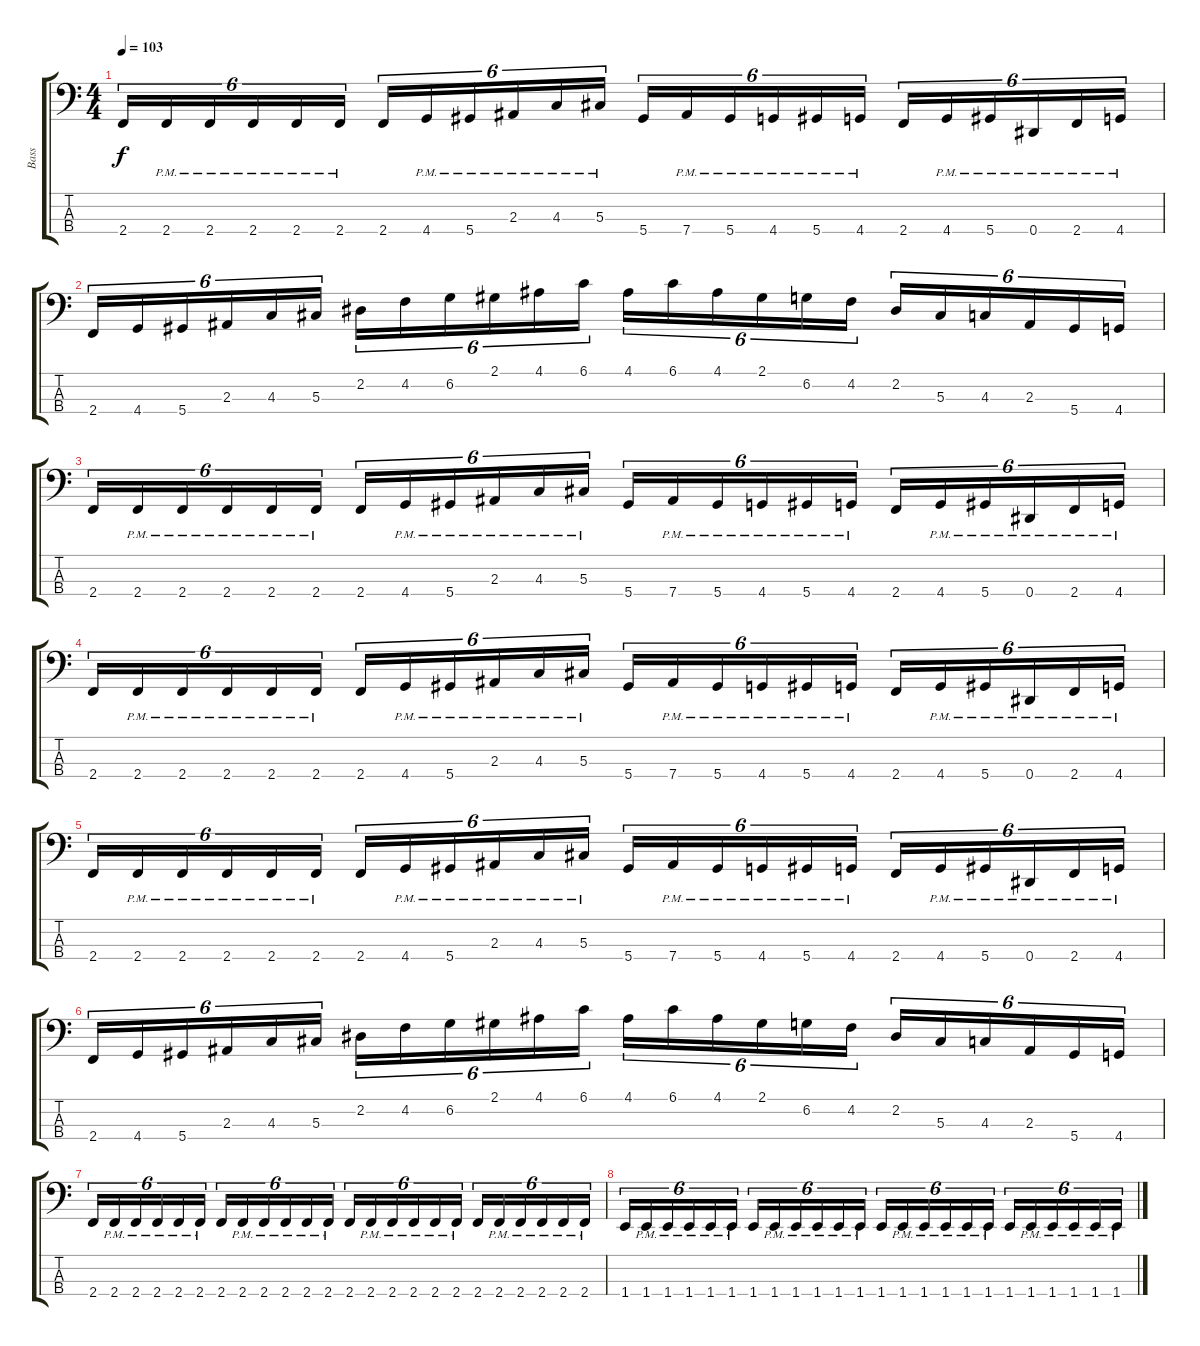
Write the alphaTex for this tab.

\track ("Bass" "Bass") {instrument electricbassfinger}
\staff {score tabs}
\tuning (Gb2 Db2 Ab1 Eb1) {hide}
\ts (4 4)
\tempo 103
\clef f4
\ks c
2.4.16{tu (6 4) dy f} 2.4{pm}.16{tu (6 4)} 2.4{pm}.16{tu (6 4)} 2.4{pm}.16{tu (6 4)} 2.4{pm}.16{tu (6 4)} 2.4{pm}.16{tu (6 4)} 2.4.16{tu (6 4)} 4.4{pm}.16{tu (6 4)} 5.4{pm}.16{tu (6 4)} 2.3{pm}.16{tu (6 4)} 4.3{pm}.16{tu (6 4)} 5.3{pm}.16{tu (6 4)} 5.4.16{tu (6 4)} 7.4{pm}.16{tu (6 4)} 5.4{pm}.16{tu (6 4)} 4.4{pm}.16{tu (6 4)} 5.4{pm}.16{tu (6 4)} 4.4{pm}.16{tu (6 4)} 2.4.16{tu (6 4)} 4.4{pm}.16{tu (6 4)} 5.4{pm}.16{tu (6 4)} 0.4{pm}.16{tu (6 4)} 2.4{pm}.16{tu (6 4)} 4.4{pm}.16{tu (6 4)} |
2.4.16{tu (6 4)} 4.4.16{tu (6 4)} 5.4.16{tu (6 4)} 2.3.16{tu (6 4)} 4.3.16{tu (6 4)} 5.3.16{tu (6 4)} 2.2.16{tu (6 4)} 4.2.16{tu (6 4)} 6.2.16{tu (6 4)} 2.1.16{tu (6 4)} 4.1.16{tu (6 4)} 6.1.16{tu (6 4)} 4.1.16{tu (6 4)} 6.1.16{tu (6 4)} 4.1.16{tu (6 4)} 2.1.16{tu (6 4)} 6.2.16{tu (6 4)} 4.2.16{tu (6 4)} 2.2.16{tu (6 4)} 5.3.16{tu (6 4)} 4.3.16{tu (6 4)} 2.3.16{tu (6 4)} 5.4.16{tu (6 4)} 4.4.16{tu (6 4)} |
2.4.16{tu (6 4)} 2.4{pm}.16{tu (6 4)} 2.4{pm}.16{tu (6 4)} 2.4{pm}.16{tu (6 4)} 2.4{pm}.16{tu (6 4)} 2.4{pm}.16{tu (6 4)} 2.4.16{tu (6 4)} 4.4{pm}.16{tu (6 4)} 5.4{pm}.16{tu (6 4)} 2.3{pm}.16{tu (6 4)} 4.3{pm}.16{tu (6 4)} 5.3{pm}.16{tu (6 4)} 5.4.16{tu (6 4)} 7.4{pm}.16{tu (6 4)} 5.4{pm}.16{tu (6 4)} 4.4{pm}.16{tu (6 4)} 5.4{pm}.16{tu (6 4)} 4.4{pm}.16{tu (6 4)} 2.4.16{tu (6 4)} 4.4{pm}.16{tu (6 4)} 5.4{pm}.16{tu (6 4)} 0.4{pm}.16{tu (6 4)} 2.4{pm}.16{tu (6 4)} 4.4{pm}.16{tu (6 4)} |
2.4.16{tu (6 4)} 2.4{pm}.16{tu (6 4)} 2.4{pm}.16{tu (6 4)} 2.4{pm}.16{tu (6 4)} 2.4{pm}.16{tu (6 4)} 2.4{pm}.16{tu (6 4)} 2.4.16{tu (6 4)} 4.4{pm}.16{tu (6 4)} 5.4{pm}.16{tu (6 4)} 2.3{pm}.16{tu (6 4)} 4.3{pm}.16{tu (6 4)} 5.3{pm}.16{tu (6 4)} 5.4.16{tu (6 4)} 7.4{pm}.16{tu (6 4)} 5.4{pm}.16{tu (6 4)} 4.4{pm}.16{tu (6 4)} 5.4{pm}.16{tu (6 4)} 4.4{pm}.16{tu (6 4)} 2.4.16{tu (6 4)} 4.4{pm}.16{tu (6 4)} 5.4{pm}.16{tu (6 4)} 0.4{pm}.16{tu (6 4)} 2.4{pm}.16{tu (6 4)} 4.4{pm}.16{tu (6 4)} |
2.4.16{tu (6 4)} 2.4{pm}.16{tu (6 4)} 2.4{pm}.16{tu (6 4)} 2.4{pm}.16{tu (6 4)} 2.4{pm}.16{tu (6 4)} 2.4{pm}.16{tu (6 4)} 2.4.16{tu (6 4)} 4.4{pm}.16{tu (6 4)} 5.4{pm}.16{tu (6 4)} 2.3{pm}.16{tu (6 4)} 4.3{pm}.16{tu (6 4)} 5.3{pm}.16{tu (6 4)} 5.4.16{tu (6 4)} 7.4{pm}.16{tu (6 4)} 5.4{pm}.16{tu (6 4)} 4.4{pm}.16{tu (6 4)} 5.4{pm}.16{tu (6 4)} 4.4{pm}.16{tu (6 4)} 2.4.16{tu (6 4)} 4.4{pm}.16{tu (6 4)} 5.4{pm}.16{tu (6 4)} 0.4{pm}.16{tu (6 4)} 2.4{pm}.16{tu (6 4)} 4.4{pm}.16{tu (6 4)} |
2.4.16{tu (6 4)} 4.4.16{tu (6 4)} 5.4.16{tu (6 4)} 2.3.16{tu (6 4)} 4.3.16{tu (6 4)} 5.3.16{tu (6 4)} 2.2.16{tu (6 4)} 4.2.16{tu (6 4)} 6.2.16{tu (6 4)} 2.1.16{tu (6 4)} 4.1.16{tu (6 4)} 6.1.16{tu (6 4)} 4.1.16{tu (6 4)} 6.1.16{tu (6 4)} 4.1.16{tu (6 4)} 2.1.16{tu (6 4)} 6.2.16{tu (6 4)} 4.2.16{tu (6 4)} 2.2.16{tu (6 4)} 5.3.16{tu (6 4)} 4.3.16{tu (6 4)} 2.3.16{tu (6 4)} 5.4.16{tu (6 4)} 4.4.16{tu (6 4)} |
2.4.16{tu (6 4)} 2.4{pm}.16{tu (6 4)} 2.4{pm}.16{tu (6 4)} 2.4{pm}.16{tu (6 4)} 2.4{pm}.16{tu (6 4)} 2.4{pm}.16{tu (6 4)} 2.4.16{tu (6 4)} 2.4{pm}.16{tu (6 4)} 2.4{pm}.16{tu (6 4)} 2.4{pm}.16{tu (6 4)} 2.4{pm}.16{tu (6 4)} 2.4{pm}.16{tu (6 4)} 2.4.16{tu (6 4)} 2.4{pm}.16{tu (6 4)} 2.4{pm}.16{tu (6 4)} 2.4{pm}.16{tu (6 4)} 2.4{pm}.16{tu (6 4)} 2.4{pm}.16{tu (6 4)} 2.4.16{tu (6 4)} 2.4{pm}.16{tu (6 4)} 2.4{pm}.16{tu (6 4)} 2.4{pm}.16{tu (6 4)} 2.4{pm}.16{tu (6 4)} 2.4{pm}.16{tu (6 4)} |
1.4.16{tu (6 4)} 1.4{pm}.16{tu (6 4)} 1.4{pm}.16{tu (6 4)} 1.4{pm}.16{tu (6 4)} 1.4{pm}.16{tu (6 4)} 1.4{pm}.16{tu (6 4)} 1.4.16{tu (6 4)} 1.4{pm}.16{tu (6 4)} 1.4{pm}.16{tu (6 4)} 1.4{pm}.16{tu (6 4)} 1.4{pm}.16{tu (6 4)} 1.4{pm}.16{tu (6 4)} 1.4.16{tu (6 4)} 1.4{pm}.16{tu (6 4)} 1.4{pm}.16{tu (6 4)} 1.4{pm}.16{tu (6 4)} 1.4{pm}.16{tu (6 4)} 1.4{pm}.16{tu (6 4)} 1.4.16{tu (6 4)} 1.4{pm}.16{tu (6 4)} 1.4{pm}.16{tu (6 4)} 1.4{pm}.16{tu (6 4)} 1.4{pm}.16{tu (6 4)} 1.4{pm}.16{tu (6 4)}
